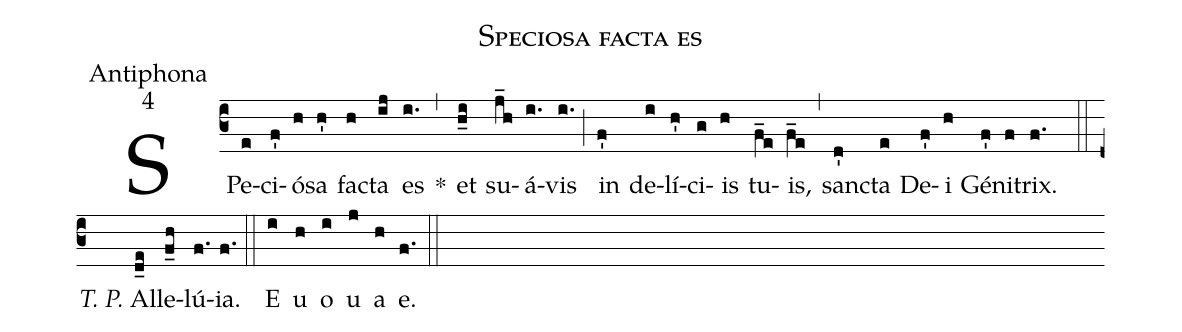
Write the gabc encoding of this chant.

name:Speciosa facta es;
office-part:Antiphona;
mode:4;
%%
(c3) SPe(e)ci(f')ó(h)sa(h') fa(h)cta(ij) es(i.) *(,) et(h_i) su(j_h)á(i.)vis(i.) (;) in(f') de(i)lí(h')ci(g)is(h) tu(f_e)is,(f_e) (,) san(d')cta(e) De(f')i(h) Gé(f')ni(f)trix.(f.) (::) <i>T. P.</i> Al(d_e)le(f_h)lú(f.){ia}.(f.) (::) <eu>E(i) u(h) o(i) u(j) a(h) e.</eu>(f.) (::)
